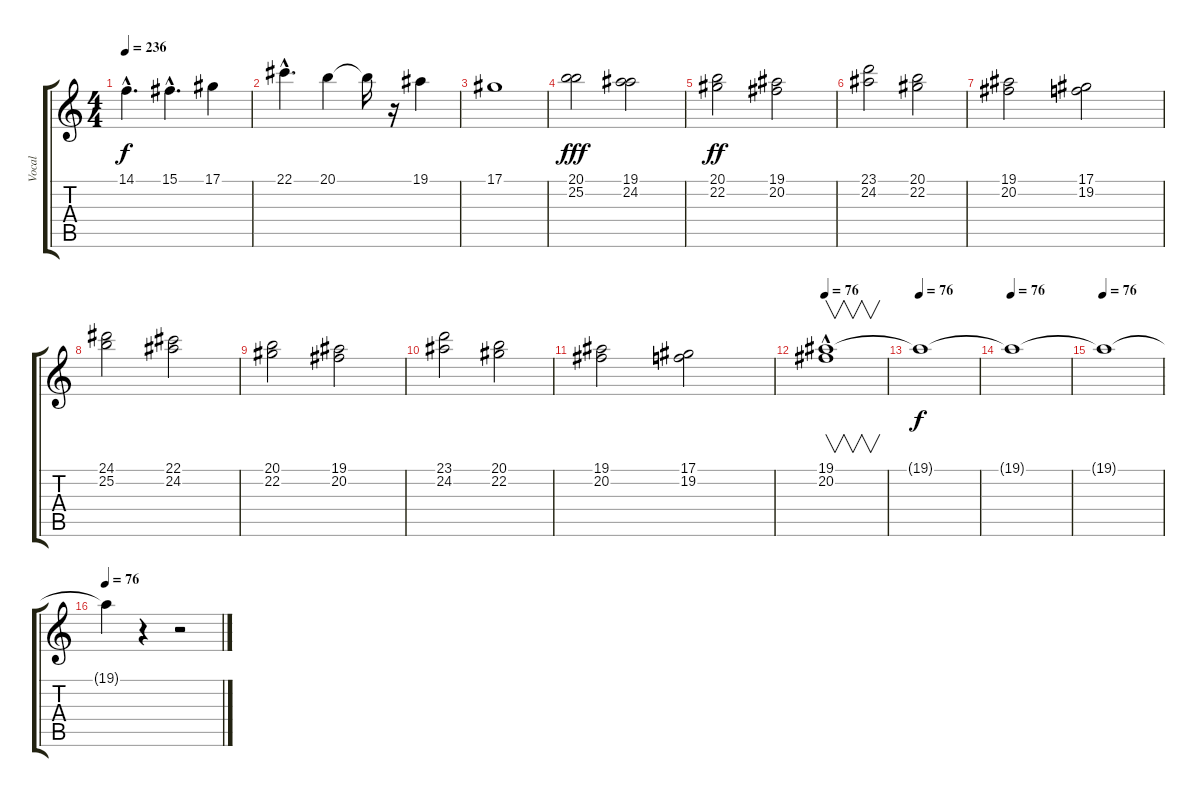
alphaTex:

\track ("Vocal" "Vocal") {instrument synthvoice}
\staff {score tabs}
\tuning (Eb4 Bb3 Gb3 Db3 Ab2 Eb2) {hide}
\ts (4 4)
\tempo 236
\clef g2
\ks c
14.1{hac}.4{d dy f} 15.1{hac}.4{d} 17.1.4 |
22.1{hac}.4{d} 20.1.4 20.1{t}.16 r.16 19.1.4 |
17.1.1 |
(20.1 25.2).2{dy fff} (19.1 24.2).2 |
(20.1 22.2).2{dy ff} (19.1 20.2).2 |
(23.1 24.2).2 (20.1 22.2).2 |
(19.1 20.2).2 (17.1 19.2).2 |
(24.1 25.2).2 (22.1 24.2).2 |
(20.1 22.2).2 (19.1 20.2).2 |
(23.1 24.2).2 (20.1 22.2).2 |
(19.1 20.2).2 (17.1 19.2).2 |
\tempo 76
(19.1 20.2{hac}).1{v} |
\tempo 76
19.1{t}.1{dy f} |
\tempo 76
19.1{t}.1 |
\tempo 76
19.1{t}.1 |
\tempo 76
19.1{t}.4 r.4 r.2
